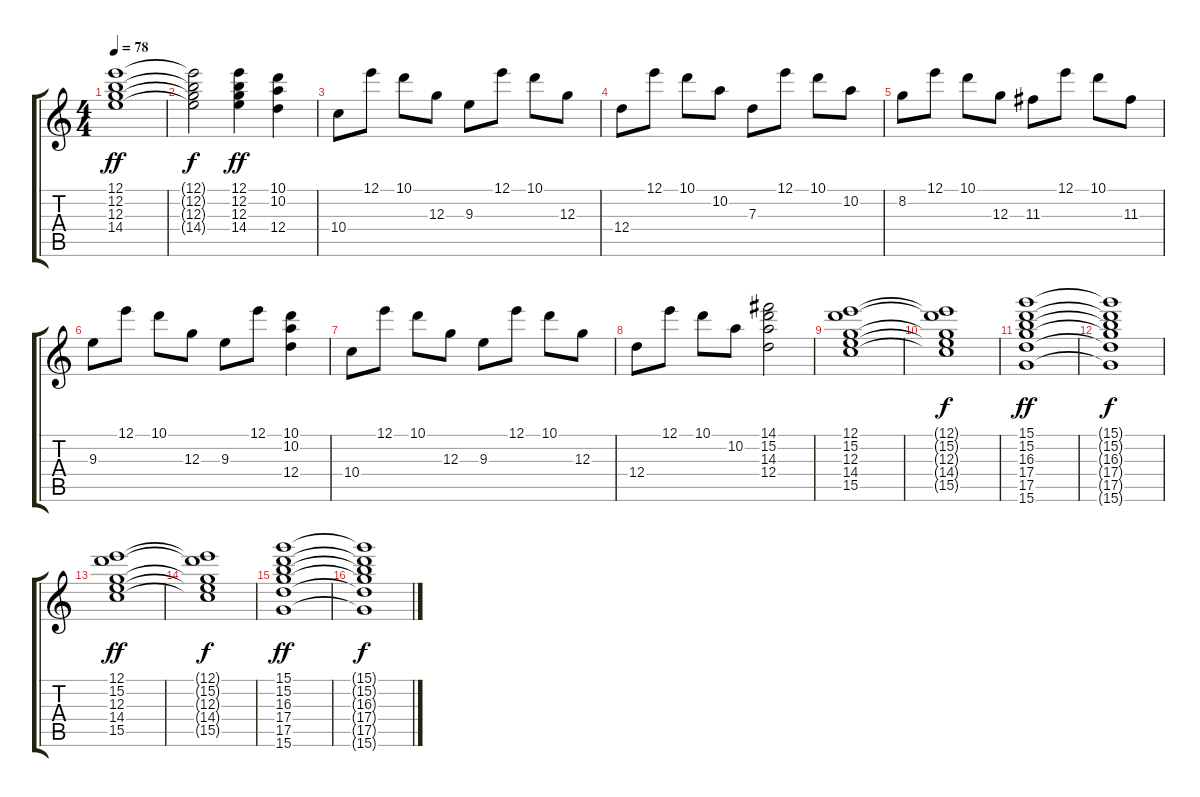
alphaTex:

\track "" {instrument electricguitarclean}
\staff {score tabs}
\tuning (E4 B3 G3 D3 A2 E2) {hide}
\ts (4 4)
\tempo 78
\clef g2
\ks c
(12.1 12.2 12.3 14.4).1{dy ff} |
(12.1{t} 12.2{t} 12.3{t} 14.4{t}).2{dy f} (12.1 12.2 12.3 14.4).4{dy ff} (10.1 10.2 12.4).4 |
10.4.8 12.1.8 10.1.8 12.3.8 9.3.8 12.1.8 10.1.8 12.3.8 |
12.4.8 12.1.8 10.1.8 10.2.8 7.3.8 12.1.8 10.1.8 10.2.8 |
8.2.8 12.1.8 10.1.8 12.3.8 11.3.8 12.1.8 10.1.8 11.3.8 |
9.3.8 12.1.8 10.1.8 12.3.8 9.3.8 12.1.8 (10.1 10.2 12.4).4 |
10.4.8 12.1.8 10.1.8 12.3.8 9.3.8 12.1.8 10.1.8 12.3.8 |
12.4.8 12.1.8 10.1.8 10.2.8 (14.1 15.2 14.3 12.4).2 |
(12.1 15.2 12.3 14.4 15.5).1 |
(12.1{t} 15.2{t} 12.3{t} 14.4{t} 15.5{t}).1{dy f} |
(15.1 15.2 16.3 17.4 17.5 15.6).1{dy ff} |
(15.1{t} 15.2{t} 16.3{t} 17.4{t} 17.5{t} 15.6{t}).1{dy f} |
(12.1 15.2 12.3 14.4 15.5).1{dy ff} |
(12.1{t} 15.2{t} 12.3{t} 14.4{t} 15.5{t}).1{dy f} |
(15.1 15.2 16.3 17.4 17.5 15.6).1{dy ff} |
(15.1{t} 15.2{t} 16.3{t} 17.4{t} 17.5{t} 15.6{t}).1{dy f}
